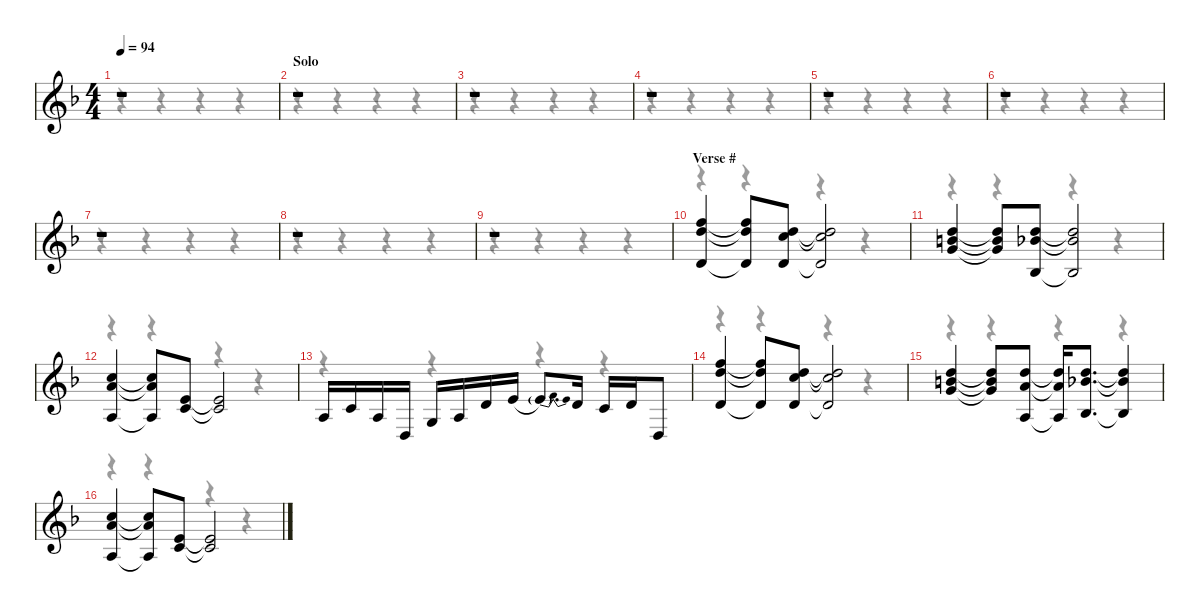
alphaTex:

\defaultSystemsLayout 4
\hideDynamics
\bracketExtendMode nobrackets
\singleTrackTrackNamePolicy hidden
\multiTrackTrackNamePolicy hidden
\otherSystemsTrackNameOrientation horizontal
\track ("P. Wiberg (Keyboards I)" "vln.") {instrument synthstrings1}
\staff {score}
\tuning (E4 A3 F3 D3 A2 D2)
\voice
\ts (4 4)
\tempo 94
\clef g2
\ks dminor
r.1{dy f beam Up} |
\section ("" "Solo")
r.1{beam Up} |
r.1{beam Up} |
r.1{beam Up} |
r.1{beam Up} |
r.1{beam Up} |
r.1{beam Up} |
r.1{beam Up} |
r.1{beam Up} |
\section ("" "Verse #")
(20.2{acc forcenatural} 21.3{acc forcenatural} 12.4{acc forcenatural}).4{bd 30 beam Up} (20.2{t acc forcenatural} 21.3{t acc forcenatural} 12.4{t acc forcenatural}).8{beam Up} (17.2{acc forcenatural} 19.3{acc forcenatural} 12.4{acc forcenatural}).8{bd 30 beam Up} (17.2{t acc forcenatural} 19.3{t acc forcenatural} 12.4{t acc forcenatural}).2{beam Up} |
(21.3{acc forcenatural} 21.4{acc forcenatural} 22.5{acc forcenatural}).4{bd 30 beam Up} (21.3{t acc forcenatural} 21.4{t acc forcenatural} 22.5{t acc forcenatural}).8{beam Up} (21.3{acc forcenatural} 20.4{acc b} 20.6{acc b}).8{bd 30 beam Up} (21.3{t acc forcenatural} 20.4{t acc b} 20.6{t acc b}).2{beam Up} |
(19.3{acc forcenatural} 19.4{acc forcenatural} 12.5{acc forcenatural}).4{bd 30 beam Up} (19.3{t acc forcenatural} 19.4{t acc forcenatural} 12.5{t acc forcenatural}).8{beam Up} (14.4{acc forcenatural} 15.5{acc forcenatural}).8{bd 30 beam Up} (14.4{t acc forcenatural} 15.5{t acc forcenatural}).2{beam Up} |
19.6{acc forcenatural}.16{beam Up} 22.6{acc forcenatural}.16{beam Up} 12.5{acc forcenatural}.16{beam Up} 12.6{acc forcenatural}.16{beam Up} 17.6{acc forcenatural}.16{beam Up} 19.6{acc forcenatural}.16{beam Up} 17.5{acc forcenatural}.16{beam Up} 19.5{be (hold 0 0 60 0) acc forcenatural}.16{beam Up} 19.5{be (bendrelease 0 0 30 2 30 2 60 0) t acc forcenatural}.8{d beam Up} 17.5{acc forcenatural}.16{beam Up} 15.5{acc forcenatural}.16{beam Up} 17.5{acc forcenatural}.16{beam Up} 12.6{acc forcenatural}.8{beam Up} |
(20.2{acc forcenatural} 21.3{acc forcenatural} 12.4{acc forcenatural}).4{bd 30 beam Up} (20.2{t acc forcenatural} 21.3{t acc forcenatural} 12.4{t acc forcenatural}).8{beam Up} (17.2{acc forcenatural} 19.3{acc forcenatural} 12.4{acc forcenatural}).8{bd 30 beam Up} (17.2{t acc forcenatural} 19.3{t acc forcenatural} 12.4{t acc forcenatural}).2{beam Up} |
(21.3{acc forcenatural} 21.4{acc forcenatural} 22.5{acc forcenatural}).4{bd 30 beam Up} (21.3{t acc forcenatural} 21.4{t acc forcenatural} 22.5{t acc forcenatural}).8{beam Up} (21.3{acc forcenatural} 19.4{acc forcenatural} 19.6{acc forcenatural}).8{bd 30 beam Up} (21.3{t acc forcenatural} 19.4{t acc forcenatural} 19.6{t acc forcenatural}).16{beam Up} (21.3{acc forcenatural} 20.4{acc b} 20.6{acc b}).8{d beam Up} (21.3{t acc forcenatural} 20.4{t acc b} 20.6{t acc b}).4{beam Up} |
(19.3{acc forcenatural} 19.4{acc forcenatural} 12.5{acc forcenatural}).4{bd 30 beam Up} (19.3{t acc forcenatural} 19.4{t acc forcenatural} 12.5{t acc forcenatural}).8{beam Up} (14.4{acc forcenatural} 15.5{acc forcenatural}).8{bd 30 beam Up} (14.4{t acc forcenatural} 15.5{t acc forcenatural}).2{beam Up}
\voice
\clef g2
\ottava regular
\simile none
\ks dminor
r.4{dy mf beam Down} r.4{beam Down} r.4{beam Down} r.4{beam Down} |
r.4{beam Down} r.4{beam Down} r.4{beam Down} r.4{beam Down} |
r.4{beam Down} r.4{beam Down} r.4{beam Down} r.4{beam Down} |
r.4{beam Down} r.4{beam Down} r.4{beam Down} r.4{beam Down} |
r.4{beam Down} r.4{beam Down} r.4{beam Down} r.4{beam Down} |
r.4{beam Down} r.4{beam Down} r.4{beam Down} r.4{beam Down} |
r.4{beam Down} r.4{beam Down} r.4{beam Down} r.4{beam Down} |
r.4{beam Down} r.4{beam Down} r.4{beam Down} r.4{beam Down} |
r.4{beam Down} r.4{beam Down} r.4{beam Down} r.4{beam Down} |
r.4{beam Down} r.4{beam Down} r.4{beam Down} r.4{beam Down} |
r.4{beam Down} r.4{beam Down} r.4{beam Down} r.4{beam Down} |
r.4{beam Down} r.4{beam Down} r.4{beam Down} r.4{beam Down} |
r.4{beam Down} r.4{beam Down} r.4{beam Down} r.4{beam Down} |
r.4{beam Down} r.4{beam Down} r.4{beam Down} r.4{beam Down} |
r.4{beam Down} r.4{beam Down} r.4{beam Down} r.4{beam Down} |
r.4{beam Down} r.4{beam Down} r.4{beam Down} r.4{beam Down}
